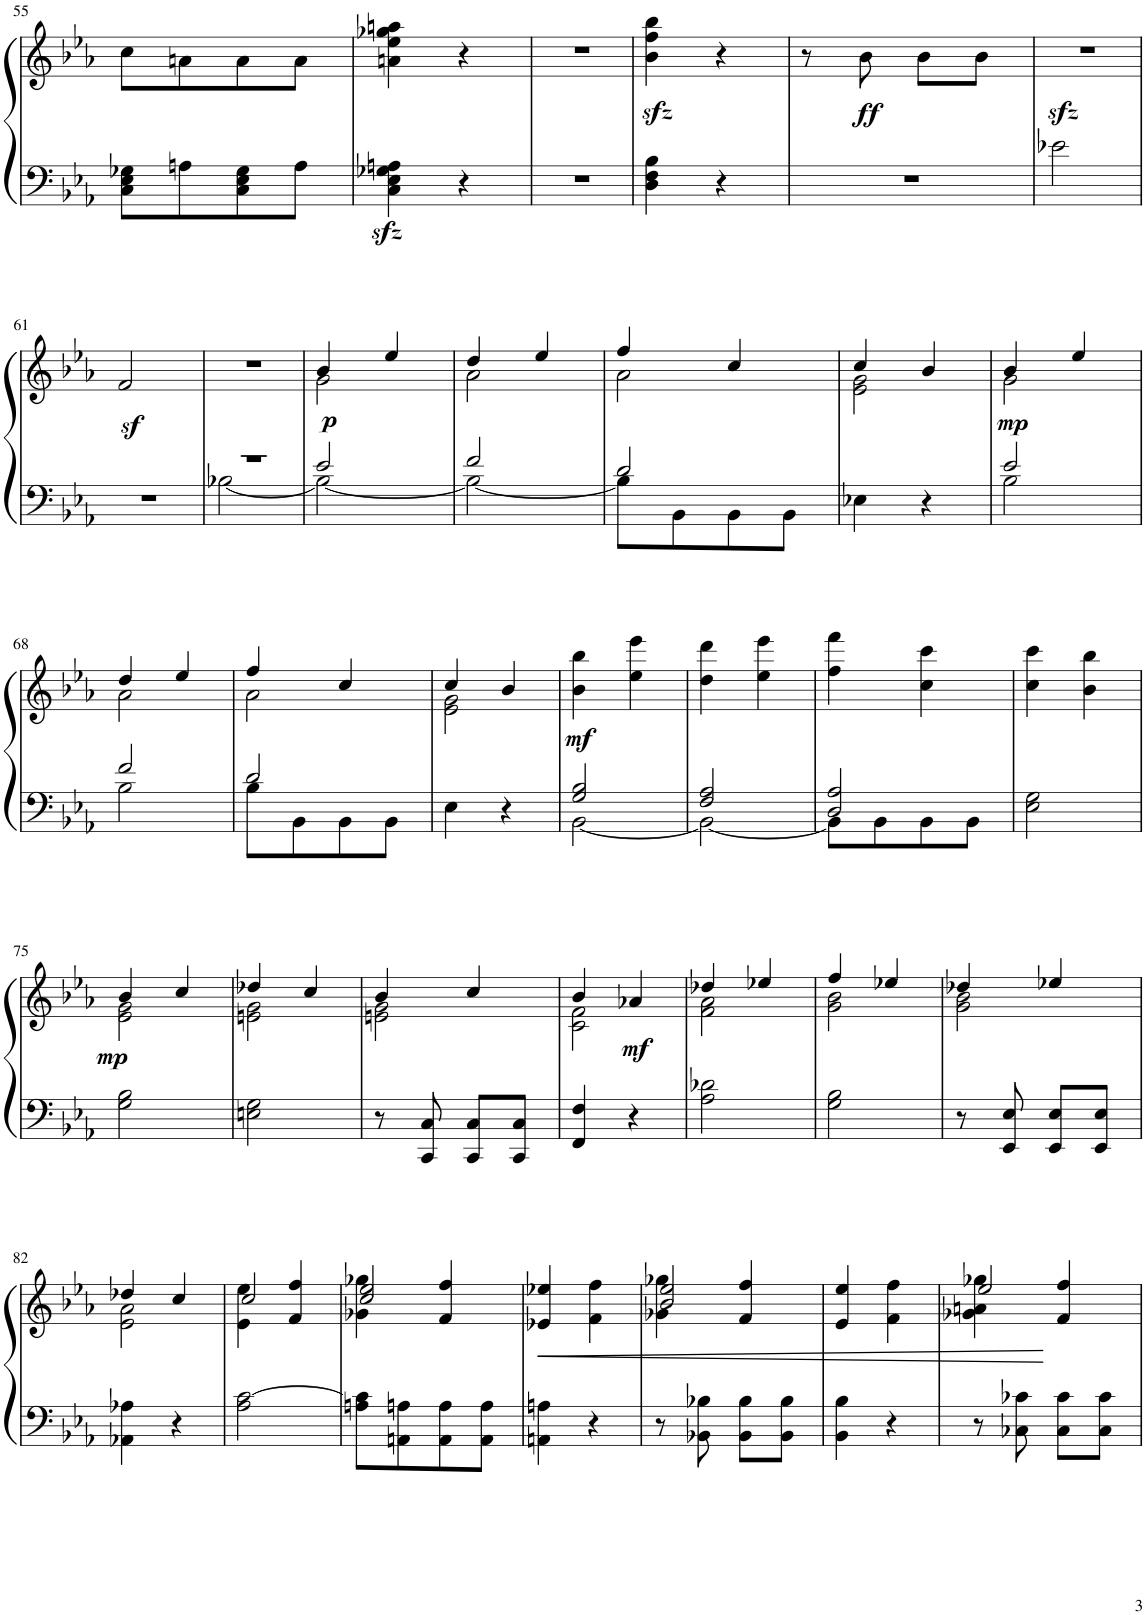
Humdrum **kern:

**kern	**kern	**dynam
*part1	*part1	*part1
*staff2	*staff1	*staff1/2
*I"Piano	*	*
*I'Pno	*	*
!!LO:PB:g=z
*clefF4	*clefG2	*
*k[b-e-a-]	*k[b-e-a-]	*
*M2/4	*M2/4	*
=55	=55	=55
8C\ 8E-\ 8G-X\L	8cc\L	.
8An\	8an\	.
8C\ 8E-\ 8G-\	8a\	.
8A\J	8a\J	.
=56	=56	=56
4C\zz< 4E-\zz< 4G-X\zz< 4An\zz<	4an\ 4ee-\ 4gg-X\ 4aan\	.
4r	4r	.
=57	=57	=57
2r	2r	.
=58	=58	=58
4D\ 4F\ 4B-\	4b-\zz< 4ff\zz< 4bb-\zz<	.
4r	4r	.
=59	=59	=59
2r	8r	.
!	!	!LO:DY:b
.	8b-\	ff
.	8b-\L	.
.	8b-\J	.
=60	=60	=60
!	!	!LO:DY:b
2e-X\	2r	sfz
!!LO:LB:g=z
=61	=61	=61
2r	2fz</	.
=62	=62	=62
*^	*	*
2r	[2B-X\	2r	.
=63	=63	=63	=63
*	*	*^	*
!	!	!	!	!LO:DY:b
2e-/	2B-\_	4b-/	2g\	p
.	.	4ee-/	.	.
=64	=64	=64	=64	=64
2f/	2B-\_	4dd/	2a-\	.
.	.	4ee-/	.	.
=65	=65	=65	=65	=65
2d/	8B-\L]	4ff/	2a-\	.
.	8BB-\	.	.	.
.	8BB-\	4cc/	.	.
.	8BB-\J	.	.	.
*v	*v	*	*	*
=66	=66	=66	=66
4E-X\	4cc/	2e-\ 2g\	.
4r	4b-/	.	.
=67	=67	=67	=67
*^	*	*	*
!	!	!	!	!LO:DY:b
2e-/	2B-\	4b-/	2g\	mp
.	.	4ee-/	.	.
!!LO:LB:g=z	!!
=68	=68	=68	=68	=68
2f/	2B-\	4dd/	2a-\	.
.	.	4ee-/	.	.
=69	=69	=69	=69	=69
2d/	8B-\L	4ff/	2a-\	.
.	8BB-\	.	.	.
.	8BB-\	4cc/	.	.
.	8BB-\J	.	.	.
*v	*v	*	*	*
=70	=70	=70	=70
4E-\	4cc/	2e-\ 2g\	.
4r	4b-/	.	.
*	*v	*v	*
=71	=71	=71
*^	*	*
!	!	!	!LO:DY:b
2G/ 2B-/	[2BB-\	4b-\ 4bb-\	mf
.	.	4ee-\ 4eee-\	.
=72	=72	=72	=72
2F/ 2A-/	2BB-\_	4dd\ 4ddd\	.
.	.	4ee-\ 4eee-\	.
=73	=73	=73	=73
2D/ 2A-/	8BB-\L]	4ff\ 4fff\	.
.	8BB-\	.	.
.	8BB-\	4cc\ 4ccc\	.
.	8BB-\J	.	.
*v	*v	*	*
=74	=74	=74
2E-\ 2G\	4cc\ 4ccc\	.
.	4b-\ 4bb-\	.
!!LO:LB:g=z
=75	=75	=75
*	*^	*
!	!	!	!LO:DY:b
2G\ 2B-\	4b-/	2e-\ 2g\	mp
.	4cc/	.	.
=76	=76	=76	=76
2En\ 2G\	4dd-X/	2en\ 2g\	.
.	4cc/	.	.
=77	=77	=77	=77
8r	4b-/	2en\ 2g\	.
8CC/ 8C/	.	.	.
8CC/ 8C/L	4cc/	.	.
8CC/ 8C/J	.	.	.
=78	=78	=78	=78
4FF/ 4F/	4b-/	2c\ 2f\	.
!	!	!	!LO:DY:b
4r	4a-X/	.	mf
=79	=79	=79	=79
2A-\ 2d-X\	4dd-X/	2f\ 2a-\	.
.	4ee-X/	.	.
=80	=80	=80	=80
2G\ 2B-\	4ff/	2g\ 2b-\	.
.	4ee-X/	.	.
=81	=81	=81	=81
8r	4dd-X/	2g\ 2b-\	.
8EE-/ 8E-/	.	.	.
8EE-/ 8E-/L	4ee-X/	.	.
8EE-/ 8E-/J	.	.	.
!!LO:LB:g=z	!!
=82	=82	=82	=82
4AA-X\ 4A-X\	4dd-X/	2e-\ 2a-\	.
4r	4cc/	.	.
=83	=83	=83	=83
2A-\ [2c\	4e-\ 4ee-\	2cc/	.
.	4f/ 4ff/	.	.
=84	=84	=84	=84
8An\ 8c\]L	4g-X\ 4gg-X\	2cc/ 2ee-/	.
8AAn\ 8An\	.	.	.
8AA\ 8A\	4f/ 4ff/	.	.
8AA\ 8A\J	.	.	.
*	*v	*v	*
=85	=85	=85
!	!	!LO:HP:b
4AAn\ 4An\	4e-X/ 4ee-X/	<
4r	4f\ 4ff\	.
.	.	[
=86	=86	=86
*	*^	*
8r	4g-X\ 4gg-X\	2b-/ 2ee-/	.
8BB-X\ 8B-X\	.	.	.
8BB-\ 8B-\L	4f/ 4ff/	.	.
8BB-\ 8B-\J	.	.	.
*	*v	*v	*
=87	=87	=87
4BB-\ 4B-\	4e-/ 4ee-/	.
4r	4f\ 4ff\	.
=88	=88	=88
*	*^	*
8r	4g-X\ 4an\ 4gg-X\	2ee-/	.
8C-X\ 8c-X\	.	.	.
8C-\ 8c-\L	4f/ 4ff/	.	.
8C-\ 8c-\J	.	.	.
*	*v	*v	*
=	=	=
*-	*-	*-
